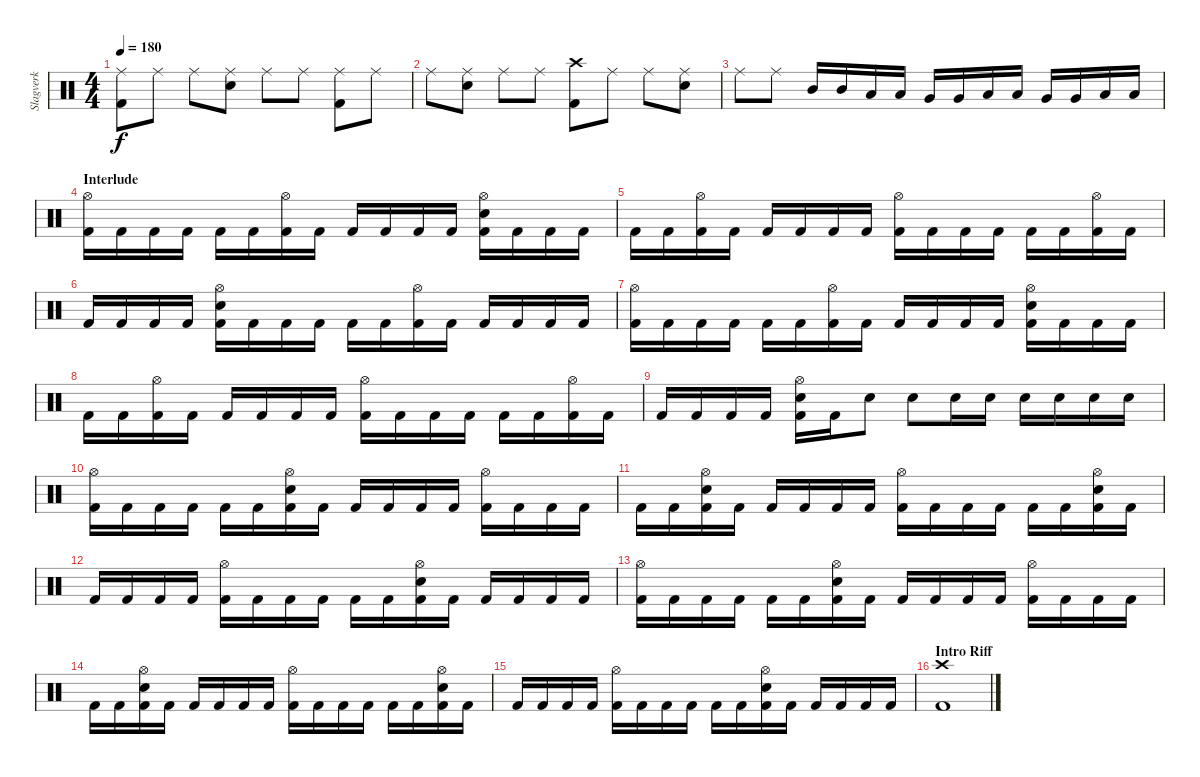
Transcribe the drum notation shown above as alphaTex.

\track ("Slagverk" "Slagverk") {instrument percussion}
\staff {score}
\articulation defaults
\ts (4 4)
\tempo 180
\clef neutral
\ks c
("Ride (middle)" "Kick (hit) 2").8{dy f} "Ride (middle)".8 "Ride (middle)".8 ("Ride (middle)" "Electric Snare (hit)").8 "Ride (middle)".8 "Ride (middle)".8 ("Ride (middle)" "Kick (hit) 2").8 "Ride (middle)".8 |
"Ride (middle)".8 ("Ride (middle)" "Electric Snare (hit)").8 "Ride (middle)".8 "Ride (middle)".8 ("Crash high (hit)" "Kick (hit) 2").8 "Ride (middle)".8 "Ride (middle)".8 ("Ride (middle)" "Electric Snare (hit)").8 |
"Ride (middle)".8 "Ride (middle)".8 "Mid Tom (hit)".16 "Mid Tom (hit)".16 "Low Tom (hit)".16 "Low Tom (hit)".16 "Very Low Tom (hit)".16 "Very Low Tom (hit)".16 "Low Tom (hit)".16 "Low Tom (hit)".16 "Very Low Tom (hit)".16 "Very Low Tom (hit)".16 "Low Floor Tom (hit)".16 "Low Floor Tom (hit)".16 |
\section ("" "Interlude")
("Hi-Hat (open)" "Kick (hit) 2").16 "Kick (hit) 2".16 "Kick (hit) 2".16 "Kick (hit) 2".16 "Kick (hit) 2".16 "Kick (hit) 2".16 ("Hi-Hat (open)" "Kick (hit) 2").16 "Kick (hit) 2".16 "Kick (hit) 2".16 "Kick (hit) 2".16 "Kick (hit) 2".16 "Kick (hit) 2".16 ("Hi-Hat (open)" "Electric Snare (hit)" "Kick (hit) 2").16 "Kick (hit) 2".16 "Kick (hit) 2".16 "Kick (hit) 2".16 |
"Kick (hit) 2".16 "Kick (hit) 2".16 ("Hi-Hat (open)" "Kick (hit) 2").16 "Kick (hit) 2".16 "Kick (hit) 2".16 "Kick (hit) 2".16 "Kick (hit) 2".16 "Kick (hit) 2".16 ("Hi-Hat (open)" "Kick (hit) 2").16 "Kick (hit) 2".16 "Kick (hit) 2".16 "Kick (hit) 2".16 "Kick (hit) 2".16 "Kick (hit) 2".16 ("Hi-Hat (open)" "Kick (hit) 2").16 "Kick (hit) 2".16 |
"Kick (hit) 2".16 "Kick (hit) 2".16 "Kick (hit) 2".16 "Kick (hit) 2".16 ("Hi-Hat (open)" "Electric Snare (hit)" "Kick (hit) 2").16 "Kick (hit) 2".16 "Kick (hit) 2".16 "Kick (hit) 2".16 "Kick (hit) 2".16 "Kick (hit) 2".16 ("Hi-Hat (open)" "Kick (hit) 2").16 "Kick (hit) 2".16 "Kick (hit) 2".16 "Kick (hit) 2".16 "Kick (hit) 2".16 "Kick (hit) 2".16 |
("Hi-Hat (open)" "Kick (hit) 2").16 "Kick (hit) 2".16 "Kick (hit) 2".16 "Kick (hit) 2".16 "Kick (hit) 2".16 "Kick (hit) 2".16 ("Hi-Hat (open)" "Kick (hit) 2").16 "Kick (hit) 2".16 "Kick (hit) 2".16 "Kick (hit) 2".16 "Kick (hit) 2".16 "Kick (hit) 2".16 ("Hi-Hat (open)" "Electric Snare (hit)" "Kick (hit) 2").16 "Kick (hit) 2".16 "Kick (hit) 2".16 "Kick (hit) 2".16 |
"Kick (hit) 2".16 "Kick (hit) 2".16 ("Hi-Hat (open)" "Kick (hit) 2").16 "Kick (hit) 2".16 "Kick (hit) 2".16 "Kick (hit) 2".16 "Kick (hit) 2".16 "Kick (hit) 2".16 ("Hi-Hat (open)" "Kick (hit) 2").16 "Kick (hit) 2".16 "Kick (hit) 2".16 "Kick (hit) 2".16 "Kick (hit) 2".16 "Kick (hit) 2".16 ("Hi-Hat (open)" "Kick (hit) 2").16 "Kick (hit) 2".16 |
"Kick (hit) 2".16 "Kick (hit) 2".16 "Kick (hit) 2".16 "Kick (hit) 2".16 ("Hi-Hat (open)" "Electric Snare (hit)" "Kick (hit) 2").16 "Kick (hit) 2".16 "Electric Snare (hit)".8 "Electric Snare (hit)".8 "Electric Snare (hit)".16 "Electric Snare (hit)".16 "Electric Snare (hit)".16 "Electric Snare (hit)".16 "Electric Snare (hit)".16 "Electric Snare (hit)".16 |
("Hi-Hat (open)" "Kick (hit) 2").16 "Kick (hit) 2".16 "Kick (hit) 2".16 "Kick (hit) 2".16 "Kick (hit) 2".16 "Kick (hit) 2".16 ("Hi-Hat (open)" "Electric Snare (hit)" "Kick (hit) 2").16 "Kick (hit) 2".16 "Kick (hit) 2".16 "Kick (hit) 2".16 "Kick (hit) 2".16 "Kick (hit) 2".16 ("Hi-Hat (open)" "Kick (hit) 2").16 "Kick (hit) 2".16 "Kick (hit) 2".16 "Kick (hit) 2".16 |
"Kick (hit) 2".16 "Kick (hit) 2".16 ("Hi-Hat (open)" "Electric Snare (hit)" "Kick (hit) 2").16 "Kick (hit) 2".16 "Kick (hit) 2".16 "Kick (hit) 2".16 "Kick (hit) 2".16 "Kick (hit) 2".16 ("Hi-Hat (open)" "Kick (hit) 2").16 "Kick (hit) 2".16 "Kick (hit) 2".16 "Kick (hit) 2".16 "Kick (hit) 2".16 "Kick (hit) 2".16 ("Hi-Hat (open)" "Electric Snare (hit)" "Kick (hit) 2").16 "Kick (hit) 2".16 |
"Kick (hit) 2".16 "Kick (hit) 2".16 "Kick (hit) 2".16 "Kick (hit) 2".16 ("Hi-Hat (open)" "Kick (hit) 2").16 "Kick (hit) 2".16 "Kick (hit) 2".16 "Kick (hit) 2".16 "Kick (hit) 2".16 "Kick (hit) 2".16 ("Hi-Hat (open)" "Electric Snare (hit)" "Kick (hit) 2").16 "Kick (hit) 2".16 "Kick (hit) 2".16 "Kick (hit) 2".16 "Kick (hit) 2".16 "Kick (hit) 2".16 |
("Hi-Hat (open)" "Kick (hit) 2").16 "Kick (hit) 2".16 "Kick (hit) 2".16 "Kick (hit) 2".16 "Kick (hit) 2".16 "Kick (hit) 2".16 ("Hi-Hat (open)" "Electric Snare (hit)" "Kick (hit) 2").16 "Kick (hit) 2".16 "Kick (hit) 2".16 "Kick (hit) 2".16 "Kick (hit) 2".16 "Kick (hit) 2".16 ("Hi-Hat (open)" "Kick (hit) 2").16 "Kick (hit) 2".16 "Kick (hit) 2".16 "Kick (hit) 2".16 |
"Kick (hit) 2".16 "Kick (hit) 2".16 ("Hi-Hat (open)" "Electric Snare (hit)" "Kick (hit) 2").16 "Kick (hit) 2".16 "Kick (hit) 2".16 "Kick (hit) 2".16 "Kick (hit) 2".16 "Kick (hit) 2".16 ("Hi-Hat (open)" "Kick (hit) 2").16 "Kick (hit) 2".16 "Kick (hit) 2".16 "Kick (hit) 2".16 "Kick (hit) 2".16 "Kick (hit) 2".16 ("Hi-Hat (open)" "Electric Snare (hit)" "Kick (hit) 2").16 "Kick (hit) 2".16 |
"Kick (hit) 2".16 "Kick (hit) 2".16 "Kick (hit) 2".16 "Kick (hit) 2".16 ("Hi-Hat (open)" "Kick (hit) 2").16 "Kick (hit) 2".16 "Kick (hit) 2".16 "Kick (hit) 2".16 "Kick (hit) 2".16 "Kick (hit) 2".16 ("Hi-Hat (open)" "Electric Snare (hit)" "Kick (hit) 2").16 "Kick (hit) 2".16 "Kick (hit) 2".16 "Kick (hit) 2".16 "Kick (hit) 2".16 "Kick (hit) 2".16 |
\section ("" "Intro Riff")
("Crash high (hit)" "Kick (hit) 2").1
